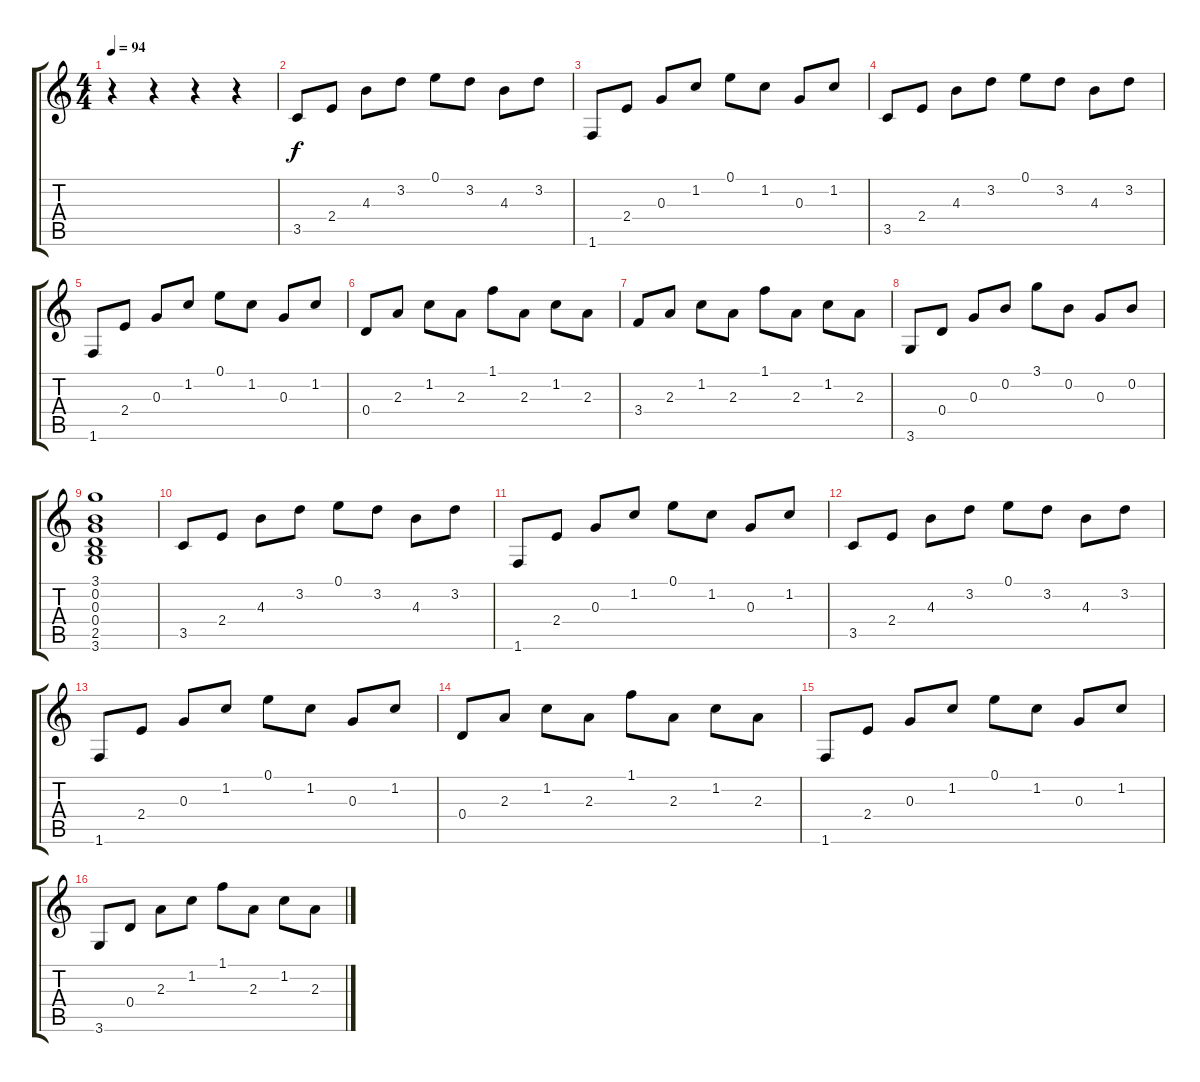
\track "" {instrument acousticguitarnylon}
\staff {score tabs}
\tuning (E4 B3 G3 D3 A2 E2) {hide}
\ts (4 4)
\tempo 94
\clef g2
\ks c
r.4{dy f instrument acousticguitarnylon} r.4 r.4 r.4 |
3.5.8 2.4.8 4.3.8 3.2.8 0.1.8 3.2.8 4.3.8 3.2.8 |
1.6.8 2.4.8 0.3.8 1.2.8 0.1.8 1.2.8 0.3.8 1.2.8 |
3.5.8 2.4.8 4.3.8 3.2.8 0.1.8 3.2.8 4.3.8 3.2.8 |
1.6.8 2.4.8 0.3.8 1.2.8 0.1.8 1.2.8 0.3.8 1.2.8 |
0.4.8 2.3.8 1.2.8 2.3.8 1.1.8 2.3.8 1.2.8 2.3.8 |
3.4.8 2.3.8 1.2.8 2.3.8 1.1.8 2.3.8 1.2.8 2.3.8 |
3.6.8 0.4.8 0.3.8 0.2.8 3.1.8 0.2.8 0.3.8 0.2.8 |
(3.1 0.2 0.3 0.4 2.5 3.6).1 |
3.5.8 2.4.8 4.3.8 3.2.8 0.1.8 3.2.8 4.3.8 3.2.8 |
1.6.8 2.4.8 0.3.8 1.2.8 0.1.8 1.2.8 0.3.8 1.2.8 |
3.5.8 2.4.8 4.3.8 3.2.8 0.1.8 3.2.8 4.3.8 3.2.8 |
1.6.8 2.4.8 0.3.8 1.2.8 0.1.8 1.2.8 0.3.8 1.2.8 |
0.4.8 2.3.8 1.2.8 2.3.8 1.1.8 2.3.8 1.2.8 2.3.8 |
1.6.8 2.4.8 0.3.8 1.2.8 0.1.8 1.2.8 0.3.8 1.2.8 |
3.6.8 0.4.8 2.3.8 1.2.8 1.1.8 2.3.8 1.2.8 2.3.8
